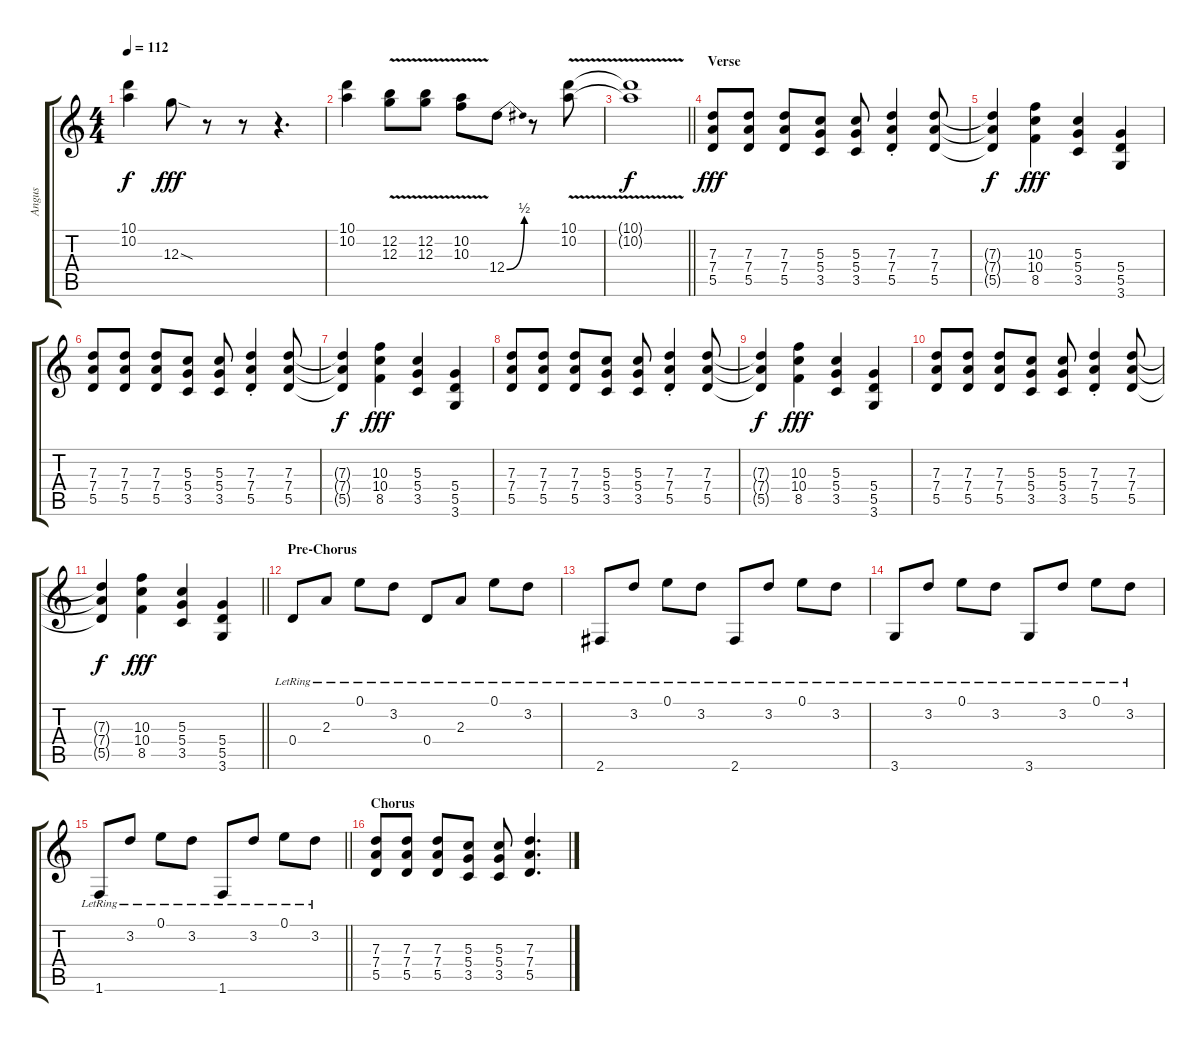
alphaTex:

\track ("Angus" "Angus") {instrument overdrivenguitar}
\staff {score tabs}
\tuning (E4 B3 G3 D3 A2 E2) {hide}
\ts (4 4)
\tempo 112
\clef g2
\ks c
(10.1{t} 10.2{t}).4{dy f} 12.3{sod}.8{dy fff} r.8 r.8 r.4{d} |
(10.1 10.2).4 (12.2{v} 12.3{v}).8 (12.2{v} 12.3{v}).8 (10.2{v} 10.3{v}).8 12.4{be (bend 0 0 60 2)}.8 r.8 (10.1 10.2{v}).8 |
\barLineRight lightlight
(10.1{t} 10.2{t}).1{dy f} |
\section ("" "Verse")
(7.3 7.4 5.5).8{dy fff} (7.3 7.4 5.5).8 (7.3 7.4 5.5).8 (5.3 5.4 3.5).8 (5.3 5.4 3.5).8 (7.3{st} 7.4{st} 5.5{st}).4 (7.3 7.4 5.5).8 |
(7.3{t} 7.4{t} 5.5{t}).4{dy f} (10.3 10.4 8.5).4{dy fff} (5.3 5.4 3.5).4 (5.4 5.5 3.6).4 |
(7.3 7.4 5.5).8 (7.3 7.4 5.5).8 (7.3 7.4 5.5).8 (5.3 5.4 3.5).8 (5.3 5.4 3.5).8 (7.3{st} 7.4{st} 5.5{st}).4 (7.3 7.4 5.5).8 |
(7.3{t} 7.4{t} 5.5{t}).4{dy f} (10.3 10.4 8.5).4{dy fff} (5.3 5.4 3.5).4 (5.4 5.5 3.6).4 |
(7.3 7.4 5.5).8 (7.3 7.4 5.5).8 (7.3 7.4 5.5).8 (5.3 5.4 3.5).8 (5.3 5.4 3.5).8 (7.3{st} 7.4{st} 5.5{st}).4 (7.3 7.4 5.5).8 |
(7.3{t} 7.4{t} 5.5{t}).4{dy f} (10.3 10.4 8.5).4{dy fff} (5.3 5.4 3.5).4 (5.4 5.5 3.6).4 |
(7.3 7.4 5.5).8 (7.3 7.4 5.5).8 (7.3 7.4 5.5).8 (5.3 5.4 3.5).8 (5.3 5.4 3.5).8 (7.3{st} 7.4{st} 5.5{st}).4 (7.3 7.4 5.5).8 |
\barLineRight lightlight
(7.3{t} 7.4{t} 5.5{t}).4{dy f} (10.3 10.4 8.5).4{dy fff} (5.3 5.4 3.5).4 (5.4 5.5 3.6).4 |
\section ("" "Pre-Chorus")
0.4{lr}.8 2.3{lr}.8 0.1{lr}.8 3.2{lr}.8 0.4{lr}.8 2.3{lr}.8 0.1{lr}.8 3.2{lr}.8 |
2.6{lr}.8 3.2{lr}.8 0.1{lr}.8 3.2{lr}.8 2.6{lr}.8 3.2{lr}.8 0.1{lr}.8 3.2{lr}.8 |
3.6{lr}.8 3.2{lr}.8 0.1{lr}.8 3.2{lr}.8 3.6{lr}.8 3.2{lr}.8 0.1{lr}.8 3.2{lr}.8 |
\barLineRight lightlight
1.6{lr}.8 3.2{lr}.8 0.1{lr}.8 3.2{lr}.8 1.6{lr}.8 3.2{lr}.8 0.1{lr}.8 3.2{lr}.8 |
\section ("" "Chorus")
(7.3 7.4 5.5).8 (7.3 7.4 5.5).8 (7.3 7.4 5.5).8 (5.3 5.4 3.5).8 (5.3 5.4 3.5).8 (7.3 7.4 5.5).4{d}
